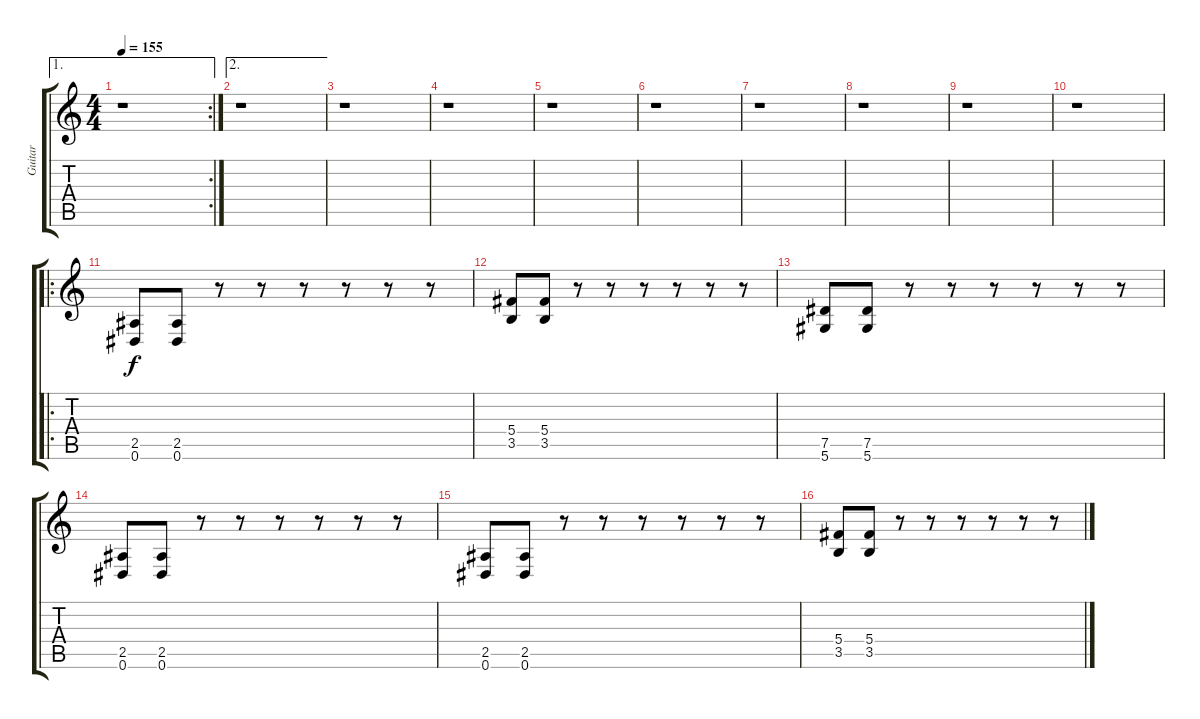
\track ("Guitar" "Guitar") {instrument overdrivenguitar}
\staff {score tabs}
\tuning (Eb4 Bb3 Gb3 Db3 Ab2 Eb2) {hide}
\ae 1
\rc 2
\ts (4 4)
\tempo 155
\clef g2
\ks c
r.1{dy f} |
\ae 2
r.1 |
r.1 |
r.1 |
r.1 |
r.1 |
r.1 |
r.1 |
r.1 |
r.1 |
\ro
(2.5 0.6).8 (2.5 0.6).8 r.8 r.8 r.8 r.8 r.8 r.8 |
(5.4 3.5).8 (5.4 3.5).8 r.8 r.8 r.8 r.8 r.8 r.8 |
(7.5 5.6).8 (7.5 5.6).8 r.8 r.8 r.8 r.8 r.8 r.8 |
(2.5 0.6).8 (2.5 0.6).8 r.8 r.8 r.8 r.8 r.8 r.8 |
(2.5 0.6).8 (2.5 0.6).8 r.8 r.8 r.8 r.8 r.8 r.8 |
(5.4 3.5).8 (5.4 3.5).8 r.8 r.8 r.8 r.8 r.8 r.8
